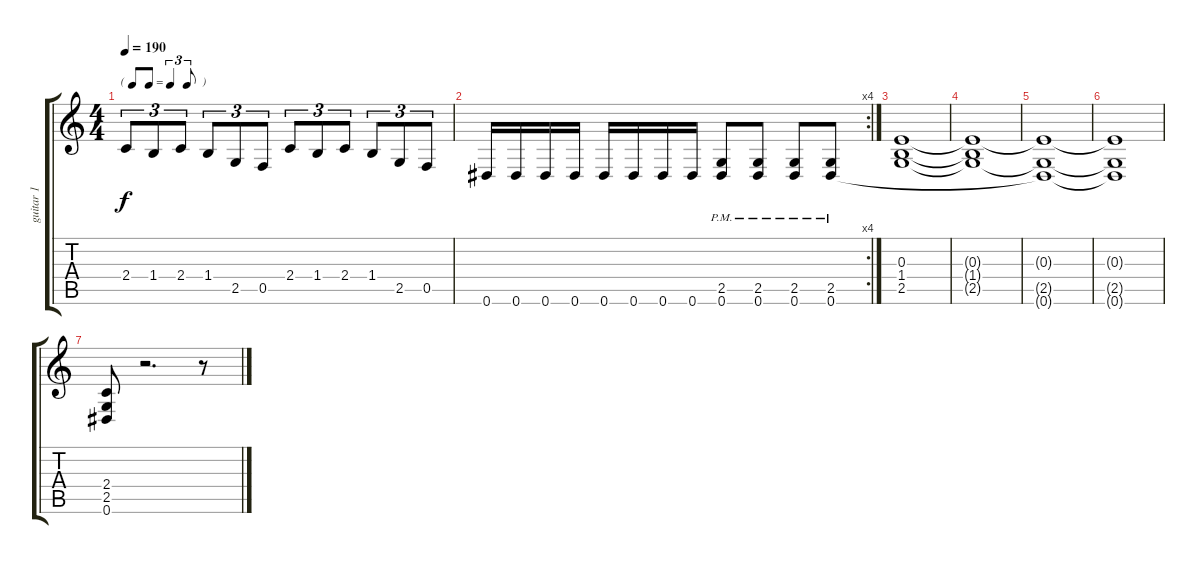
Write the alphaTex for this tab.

\track ("guitar 1" "guitar 1") {instrument distortionguitar}
\staff {score tabs}
\tuning (Db4 Ab3 E3 Bb2 F2 Eb2) {hide}
\ts (4 4)
\tf triplet8th
\tempo 190
\clef g2
\ks c
2.4.8{tu (3 2) dy f} 1.4.8{tu (3 2)} 2.4.8{tu (3 2)} 1.4.8{tu (3 2)} 2.5.8{tu (3 2)} 0.5.8{tu (3 2)} 2.4.8{tu (3 2)} 1.4.8{tu (3 2)} 2.4.8{tu (3 2)} 1.4.8{tu (3 2)} 2.5.8{tu (3 2)} 0.5.8{tu (3 2)} |
\rc 4
0.6.16 0.6.16 0.6.16 0.6.16 0.6.16 0.6.16 0.6.16 0.6.16 (2.5{pm} 0.6{pm}).8 (2.5{pm} 0.6{pm}).8 (2.5{pm} 0.6{pm}).8 (2.5{pm} 0.6{pm}).8 |
(0.3 1.4 2.5).1 |
(0.3{t} 1.4{t} 2.5{t}).1 |
(0.3{t} 2.5{t} 0.6{t}).1 |
(0.3{t} 2.5{t} 0.6{t}).1 |
(2.4 2.5 0.6).8 r.2{d} r.8
